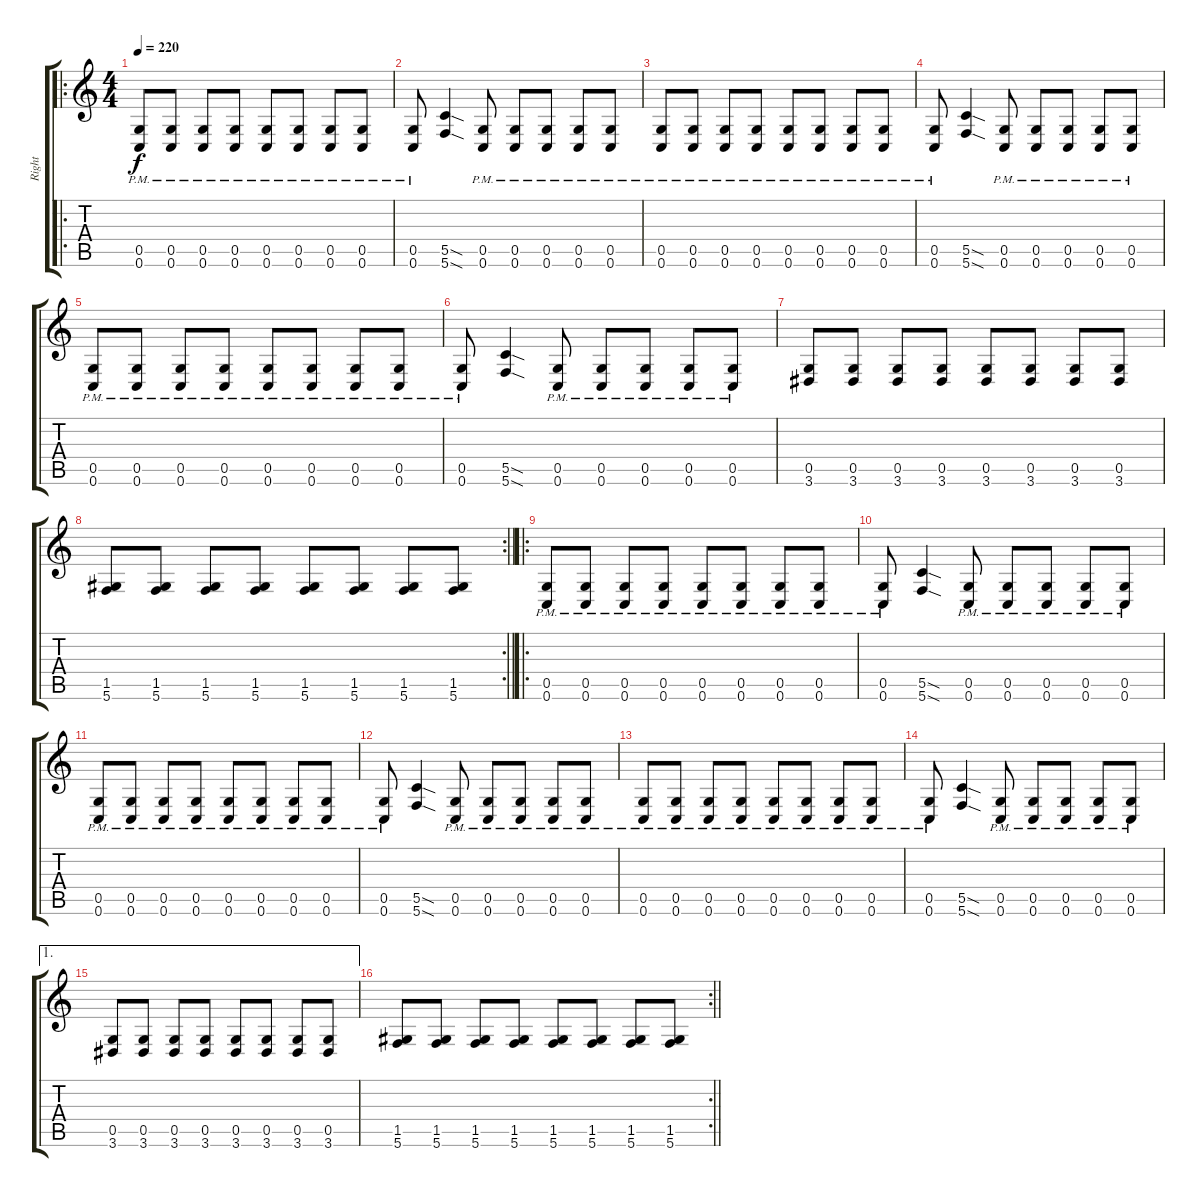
\track ("Right" "Right") {instrument distortionguitar}
\staff {score tabs}
\tuning (D4 A3 F3 C3 G2 C2) {hide}
\ro
\ts (4 4)
\tempo 220
\clef g2
\ks c
(0.5{pm} 0.6{pm}).8{dy f} (0.5{pm} 0.6{pm}).8 (0.5{pm} 0.6{pm}).8 (0.5{pm} 0.6{pm}).8 (0.5{pm} 0.6{pm}).8 (0.5{pm} 0.6{pm}).8 (0.5{pm} 0.6{pm}).8 (0.5{pm} 0.6{pm}).8 |
(0.5{pm} 0.6{pm}).8 (5.5{sod} 5.6{sod}).4 (0.5{pm} 0.6{pm}).8 (0.5{pm} 0.6{pm}).8 (0.5{pm} 0.6{pm}).8 (0.5{pm} 0.6{pm}).8 (0.5{pm} 0.6{pm}).8 |
(0.5{pm} 0.6{pm}).8 (0.5{pm} 0.6{pm}).8 (0.5{pm} 0.6{pm}).8 (0.5{pm} 0.6{pm}).8 (0.5{pm} 0.6{pm}).8 (0.5{pm} 0.6{pm}).8 (0.5{pm} 0.6{pm}).8 (0.5{pm} 0.6{pm}).8 |
(0.5{pm} 0.6{pm}).8 (5.5{sod} 5.6{sod}).4 (0.5{pm} 0.6{pm}).8 (0.5{pm} 0.6{pm}).8 (0.5{pm} 0.6{pm}).8 (0.5{pm} 0.6{pm}).8 (0.5{pm} 0.6{pm}).8 |
(0.5{pm} 0.6{pm}).8 (0.5{pm} 0.6{pm}).8 (0.5{pm} 0.6{pm}).8 (0.5{pm} 0.6{pm}).8 (0.5{pm} 0.6{pm}).8 (0.5{pm} 0.6{pm}).8 (0.5{pm} 0.6{pm}).8 (0.5{pm} 0.6{pm}).8 |
(0.5{pm} 0.6{pm}).8 (5.5{sod} 5.6{sod}).4 (0.5{pm} 0.6{pm}).8 (0.5{pm} 0.6{pm}).8 (0.5{pm} 0.6{pm}).8 (0.5{pm} 0.6{pm}).8 (0.5{pm} 0.6{pm}).8 |
(0.5 3.6).8 (0.5 3.6).8 (0.5 3.6).8 (0.5 3.6).8 (0.5 3.6).8 (0.5 3.6).8 (0.5 3.6).8 (0.5 3.6).8 |
\rc 2
\barLineRight lightlight
(1.5 5.6).8 (1.5 5.6).8 (1.5 5.6).8 (1.5 5.6).8 (1.5 5.6).8 (1.5 5.6).8 (1.5 5.6).8 (1.5 5.6).8 |
\ro
(0.5{pm} 0.6{pm}).8 (0.5{pm} 0.6{pm}).8 (0.5{pm} 0.6{pm}).8 (0.5{pm} 0.6{pm}).8 (0.5{pm} 0.6{pm}).8 (0.5{pm} 0.6{pm}).8 (0.5{pm} 0.6{pm}).8 (0.5{pm} 0.6{pm}).8 |
(0.5{pm} 0.6{pm}).8 (5.5{sod} 5.6{sod}).4 (0.5{pm} 0.6{pm}).8 (0.5{pm} 0.6{pm}).8 (0.5{pm} 0.6{pm}).8 (0.5{pm} 0.6{pm}).8 (0.5{pm} 0.6{pm}).8 |
(0.5{pm} 0.6{pm}).8 (0.5{pm} 0.6{pm}).8 (0.5{pm} 0.6{pm}).8 (0.5{pm} 0.6{pm}).8 (0.5{pm} 0.6{pm}).8 (0.5{pm} 0.6{pm}).8 (0.5{pm} 0.6{pm}).8 (0.5{pm} 0.6{pm}).8 |
(0.5{pm} 0.6{pm}).8 (5.5{sod} 5.6{sod}).4 (0.5{pm} 0.6{pm}).8 (0.5{pm} 0.6{pm}).8 (0.5{pm} 0.6{pm}).8 (0.5{pm} 0.6{pm}).8 (0.5{pm} 0.6{pm}).8 |
(0.5{pm} 0.6{pm}).8 (0.5{pm} 0.6{pm}).8 (0.5{pm} 0.6{pm}).8 (0.5{pm} 0.6{pm}).8 (0.5{pm} 0.6{pm}).8 (0.5{pm} 0.6{pm}).8 (0.5{pm} 0.6{pm}).8 (0.5{pm} 0.6{pm}).8 |
(0.5{pm} 0.6{pm}).8 (5.5{sod} 5.6{sod}).4 (0.5{pm} 0.6{pm}).8 (0.5{pm} 0.6{pm}).8 (0.5{pm} 0.6{pm}).8 (0.5{pm} 0.6{pm}).8 (0.5{pm} 0.6{pm}).8 |
\ae 1
(0.5 3.6).8 (0.5 3.6).8 (0.5 3.6).8 (0.5 3.6).8 (0.5 3.6).8 (0.5 3.6).8 (0.5 3.6).8 (0.5 3.6).8 |
\rc 2
\barLineRight lightlight
(1.5 5.6).8 (1.5 5.6).8 (1.5 5.6).8 (1.5 5.6).8 (1.5 5.6).8 (1.5 5.6).8 (1.5 5.6).8 (1.5 5.6).8
